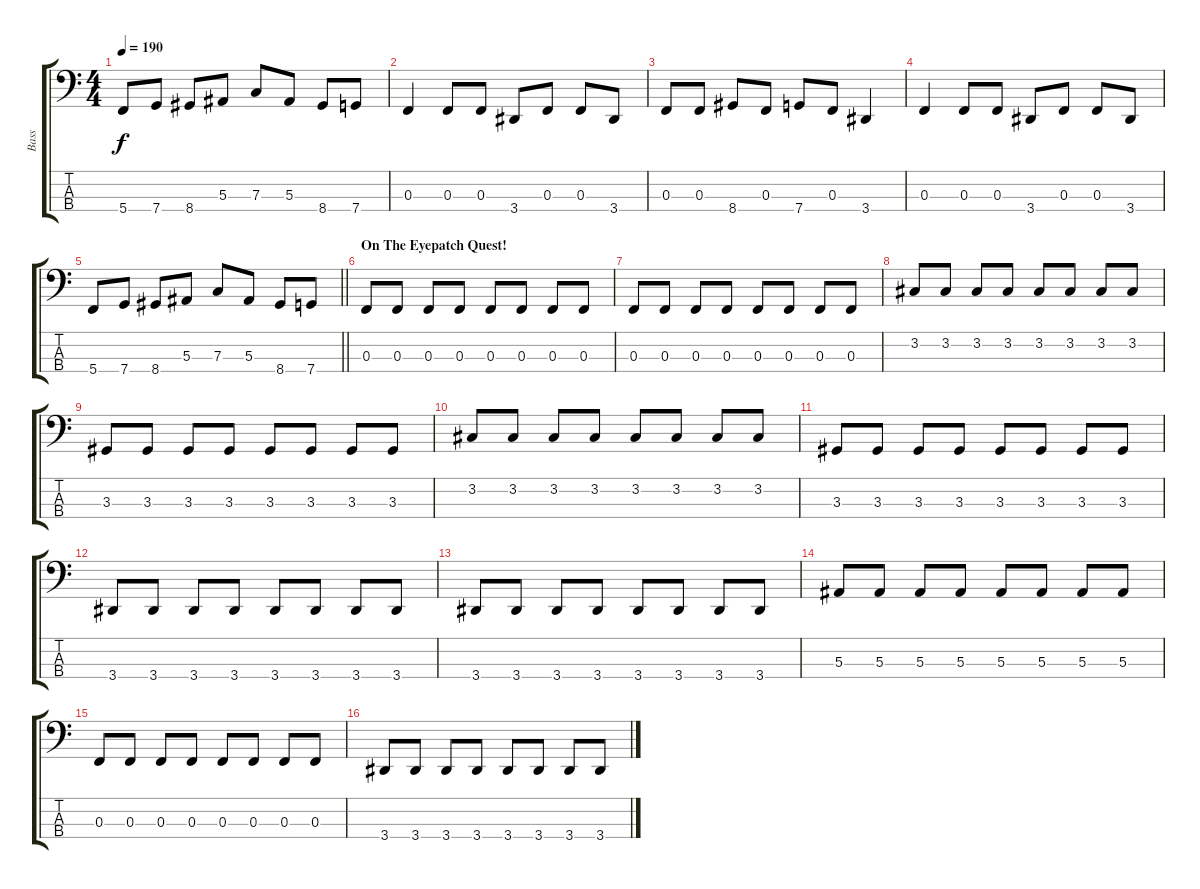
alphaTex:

\track ("Bass" "Bass") {instrument electricbasspick}
\staff {score tabs}
\tuning (Eb2 Bb1 F1 C1) {hide}
\ts (4 4)
\tempo 190
\clef f4
\ks c
5.4.8{dy f} 7.4.8 8.4.8 5.3.8 7.3.8 5.3.8 8.4.8 7.4.8 |
0.3.4 0.3.8 0.3.8 3.4.8 0.3.8 0.3.8 3.4.8 |
0.3.8 0.3.8 8.4.8 0.3.8 7.4.8 0.3.8 3.4.4 |
0.3.4 0.3.8 0.3.8 3.4.8 0.3.8 0.3.8 3.4.8 |
\barLineRight lightlight
5.4.8 7.4.8 8.4.8 5.3.8 7.3.8 5.3.8 8.4.8 7.4.8 |
\section ("" "On The Eyepatch Quest!")
0.3.8 0.3.8 0.3.8 0.3.8 0.3.8 0.3.8 0.3.8 0.3.8 |
0.3.8 0.3.8 0.3.8 0.3.8 0.3.8 0.3.8 0.3.8 0.3.8 |
3.2.8 3.2.8 3.2.8 3.2.8 3.2.8 3.2.8 3.2.8 3.2.8 |
3.3.8 3.3.8 3.3.8 3.3.8 3.3.8 3.3.8 3.3.8 3.3.8 |
3.2.8 3.2.8 3.2.8 3.2.8 3.2.8 3.2.8 3.2.8 3.2.8 |
3.3.8 3.3.8 3.3.8 3.3.8 3.3.8 3.3.8 3.3.8 3.3.8 |
3.4.8 3.4.8 3.4.8 3.4.8 3.4.8 3.4.8 3.4.8 3.4.8 |
3.4.8 3.4.8 3.4.8 3.4.8 3.4.8 3.4.8 3.4.8 3.4.8 |
5.3.8 5.3.8 5.3.8 5.3.8 5.3.8 5.3.8 5.3.8 5.3.8 |
0.3.8 0.3.8 0.3.8 0.3.8 0.3.8 0.3.8 0.3.8 0.3.8 |
3.4.8 3.4.8 3.4.8 3.4.8 3.4.8 3.4.8 3.4.8 3.4.8
